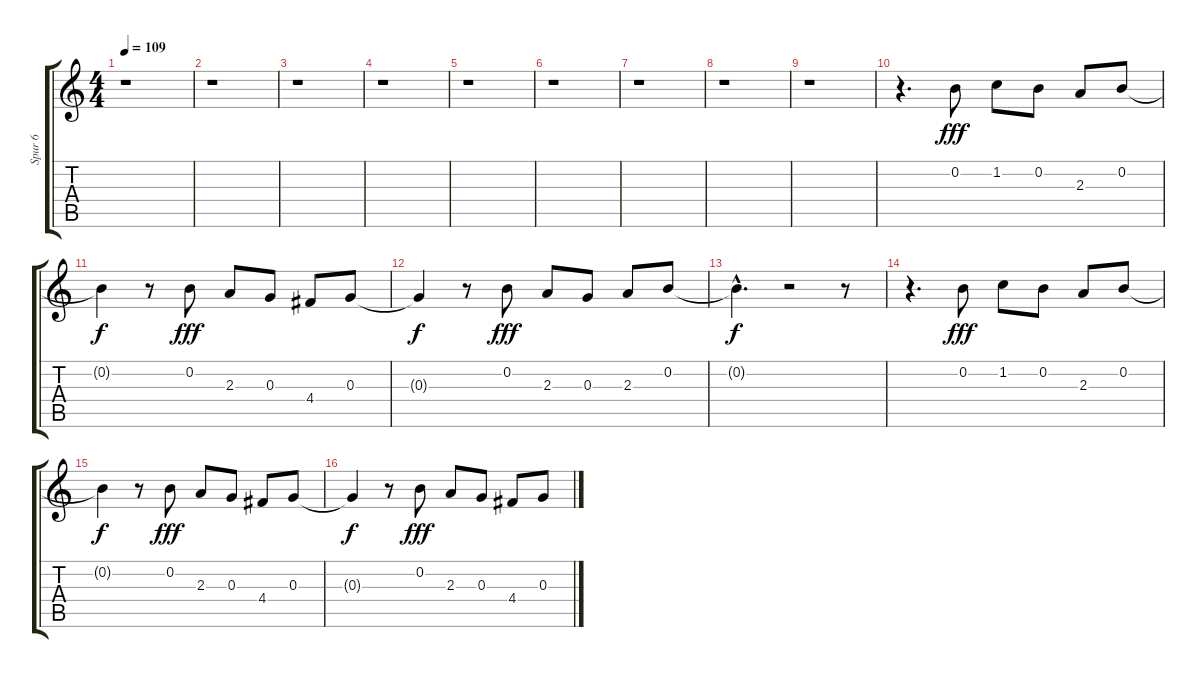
\track ("Spur 6" "Spur 6") {instrument electricguitarjazz}
\staff {score tabs}
\tuning (E4 B3 G3 D3 A2 E2) {hide}
\ts (4 4)
\tempo 109
\clef g2
\ks c
r.1{dy f} |
r.1 |
r.1 |
r.1 |
r.1 |
r.1 |
r.1 |
r.1 |
r.1 |
r.4{d} 0.2.8{dy fff} 1.2.8 0.2.8 2.3.8 0.2.8 |
0.2{t}.4{dy f} r.8 0.2.8{dy fff} 2.3.8 0.3.8 4.4.8 0.3.8 |
0.3{t}.4{dy f} r.8 0.2.8{dy fff} 2.3.8 0.3.8 2.3.8 0.2.8 |
0.2{hac t}.4{d dy f} r.2 r.8 |
r.4{d} 0.2.8{dy fff} 1.2.8 0.2.8 2.3.8 0.2.8 |
0.2{t}.4{dy f} r.8 0.2.8{dy fff} 2.3.8 0.3.8 4.4.8 0.3.8 |
0.3{t}.4{dy f} r.8 0.2.8{dy fff} 2.3.8 0.3.8 4.4.8 0.3.8
